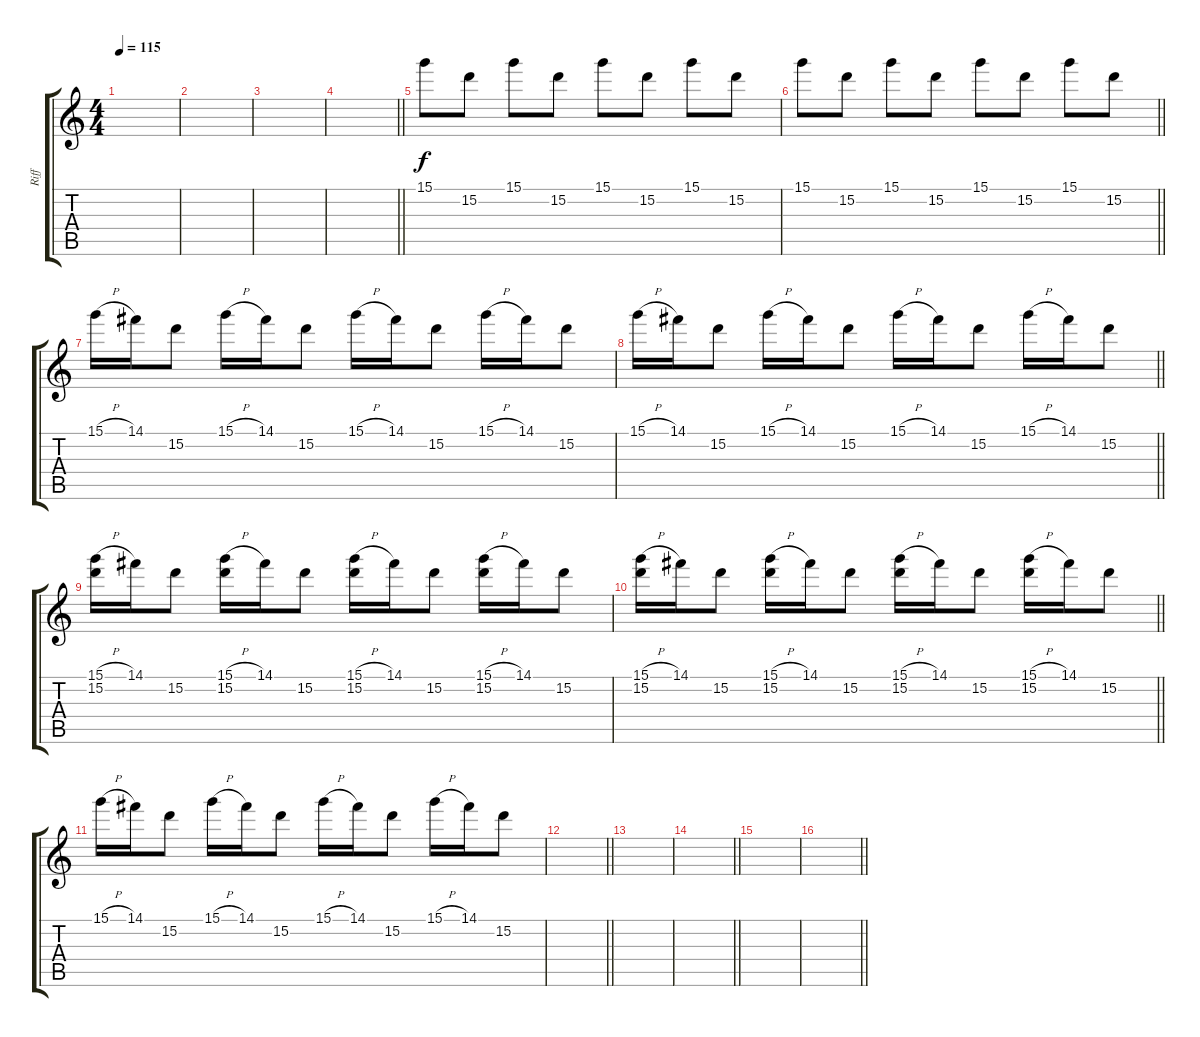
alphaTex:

\track ("Riff" "Riff") {instrument acousticguitarsteel}
\staff {score tabs}
\tuning (E4 B3 G3 D3 A2 E2) {hide}
\ts (4 4)
\tempo 115
\clef g2
\ks c
|
|
|
\barLineRight lightlight
|
15.1.8 15.2.8 15.1.8 15.2.8 15.1.8 15.2.8 15.1.8 15.2.8 |
\barLineRight lightlight
15.1.8 15.2.8 15.1.8 15.2.8 15.1.8 15.2.8 15.1.8 15.2.8 |
15.1{h}.16 14.1.16 15.2.8 15.1{h}.16 14.1.16 15.2.8 15.1{h}.16 14.1.16 15.2.8 15.1{h}.16 14.1.16 15.2.8 |
\barLineRight lightlight
15.1{h}.16 14.1.16 15.2.8 15.1{h}.16 14.1.16 15.2.8 15.1{h}.16 14.1.16 15.2.8 15.1{h}.16 14.1.16 15.2.8 |
(15.1{h} 15.2).16 14.1.16 15.2.8 (15.1{h} 15.2).16 14.1.16 15.2.8 (15.1{h} 15.2).16 14.1.16 15.2.8 (15.1{h} 15.2).16 14.1.16 15.2.8 |
\barLineRight lightlight
(15.1{h} 15.2).16 14.1.16 15.2.8 (15.1{h} 15.2).16 14.1.16 15.2.8 (15.1{h} 15.2).16 14.1.16 15.2.8 (15.1{h} 15.2).16 14.1.16 15.2.8 |
15.1{h}.16 14.1.16 15.2.8 15.1{h}.16 14.1.16 15.2.8 15.1{h}.16 14.1.16 15.2.8 15.1{h}.16 14.1.16 15.2.8 |
\barLineRight lightlight
|
|
\barLineRight lightlight
|
|
\barLineRight lightlight
